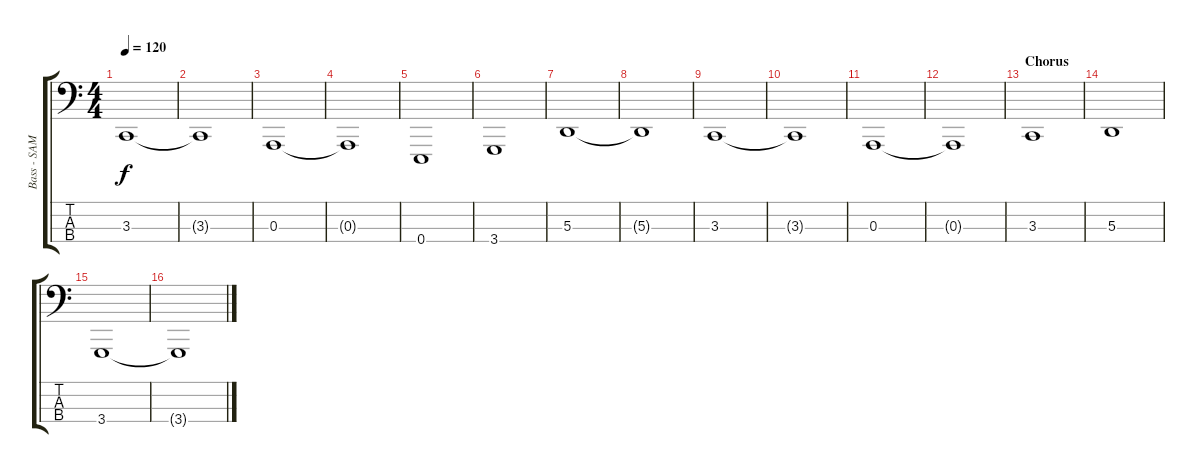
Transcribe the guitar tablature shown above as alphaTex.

\track ("Bass - SAM" "Bass - SAM") {instrument lead8bassandlead}
\staff {score tabs}
\tuning (G2 D2 A1 E1) {hide}
\ts (4 4)
\tempo 120
\clef f4
\ks c
3.3.1{dy f} |
3.3{t}.1 |
0.3.1 |
0.3{t}.1 |
0.4.1 |
3.4.1 |
5.3.1 |
5.3{t}.1 |
3.3.1 |
3.3{t}.1 |
0.3.1 |
0.3{t}.1 |
\section ("" "Chorus")
3.3.1 |
5.3.1 |
3.4.1 |
3.4{t}.1
